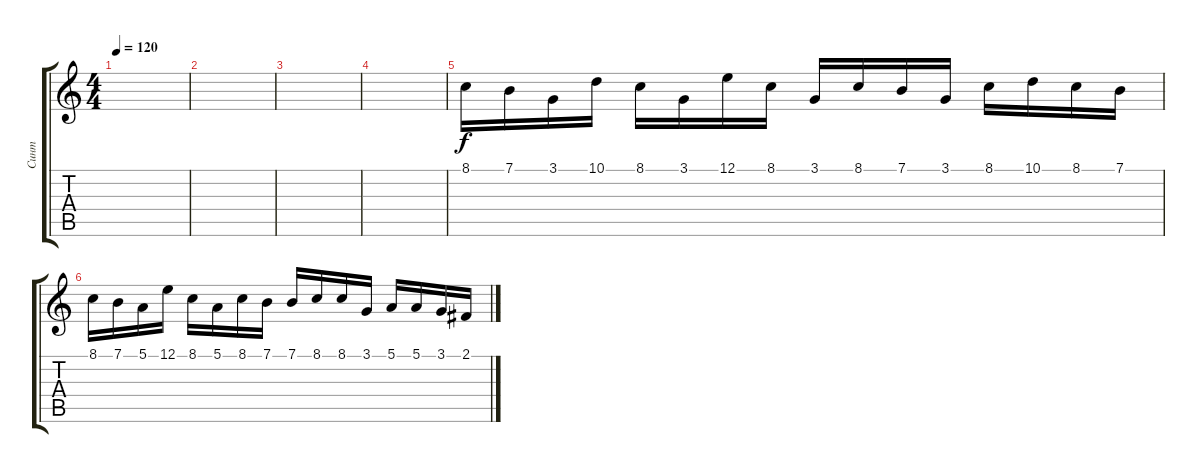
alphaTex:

\track ("Синт" "Синт") {instrument lead2sawtooth}
\staff {score tabs}
\tuning (E4 B3 G3 D3 A2 E2) {hide}
\ts (4 4)
\tempo 120
\clef g2
\ks c
|
|
|
|
8.1.16 7.1.16 3.1.16 10.1.16 8.1.16 3.1.16 12.1.16 8.1.16 3.1.16 8.1.16 7.1.16 3.1.16 8.1.16 10.1.16 8.1.16 7.1.16 |
8.1.16 7.1.16 5.1.16 12.1.16 8.1.16 5.1.16 8.1.16 7.1.16 7.1.16 8.1.16 8.1.16 3.1.16 5.1.16 5.1.16 3.1.16 2.1.16
